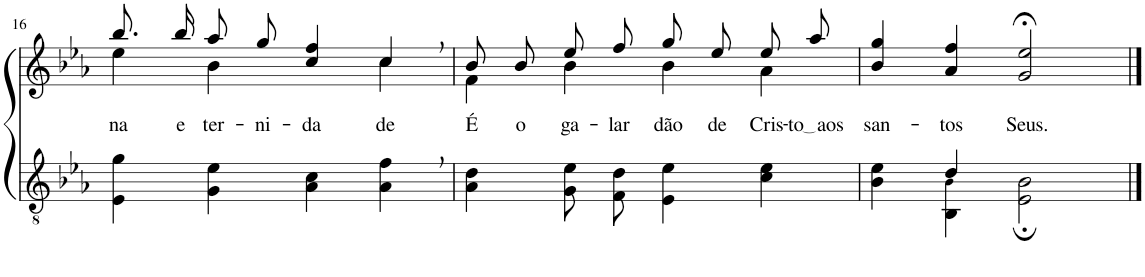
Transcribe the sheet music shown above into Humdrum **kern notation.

**kern	**kern	**text
*part2	*part1	*part1
*staff2	*staff1	*staff1
*I"Parte III e IV	*I"Parte I e II	*
!!LO:PB:g=z
*clefGv2	*clefG2	*
*Trd4c7	*Trd4c7	*
*k[b-e-a-]	*k[b-e-a-]	*
*M4/4	*M4/4	*
=16	=16	=16
*	*^	*
!	!	!	!LO:LY:b
4E-\ 4g\	8.bb-/L	4ee-\	na
!	!	!	!LO:LY:b
.	16bb-/Jk	.	e-
!	!	!	!LO:LY:b
4G\ 4e-\	8aa-/L	4b-\	-ter-
!	!	!	!LO:LY:b
.	8gg/J	.	-ni-
!	!	!	!LO:LY:b
4A-\ 4c\	4cc/ 4ff/	4ryy	-da-
!	!	!	!LO:LY:b
4A-\, 4f\,	4cc,/	4cc\	-de
=17	=17	=17	=17
!	!	!	!LO:LY:b
4A-\ 4d\	8b-/L	4f\	É
!	!	!	!LO:LY:b
.	8b-/J	.	o
!	!	!	!LO:LY:b
8G\ 8e-\L	8ee-/L	4b-\	ga-
!	!	!	!LO:LY:b
8F\ 8d\J	8ff/J	.	-lar-
!	!	!	!LO:LY:b
4E-\ 4e-\	8gg/L	4b-\	-dão
!	!	!	!LO:LY:b
.	8ee-/J	.	de
!	!	!	!LO:LY:b
4c\ 4e-\	8ee-/L	4a-\	Cris-
!	!	!	!LO:LY:b
.	8aa-/J	.	to aos
*	*v	*v	*
=18	=18	=18
*^	*	*
!	!	!	!LO:LY:b
4ryy	4B-\ 4e-\	4b-/ 4gg/	san-
!	!	!	!LO:LY:b
4d/	4BB-\ 4B-!\	4a-/ 4ff/	-tos
!	!	!	!LO:LY:b
2ryy	2E-\; 2B-\;	2g/;< 2ee-/;<	Seus.
*v	*v	*	*
==	==	==
*-	*-	*-
